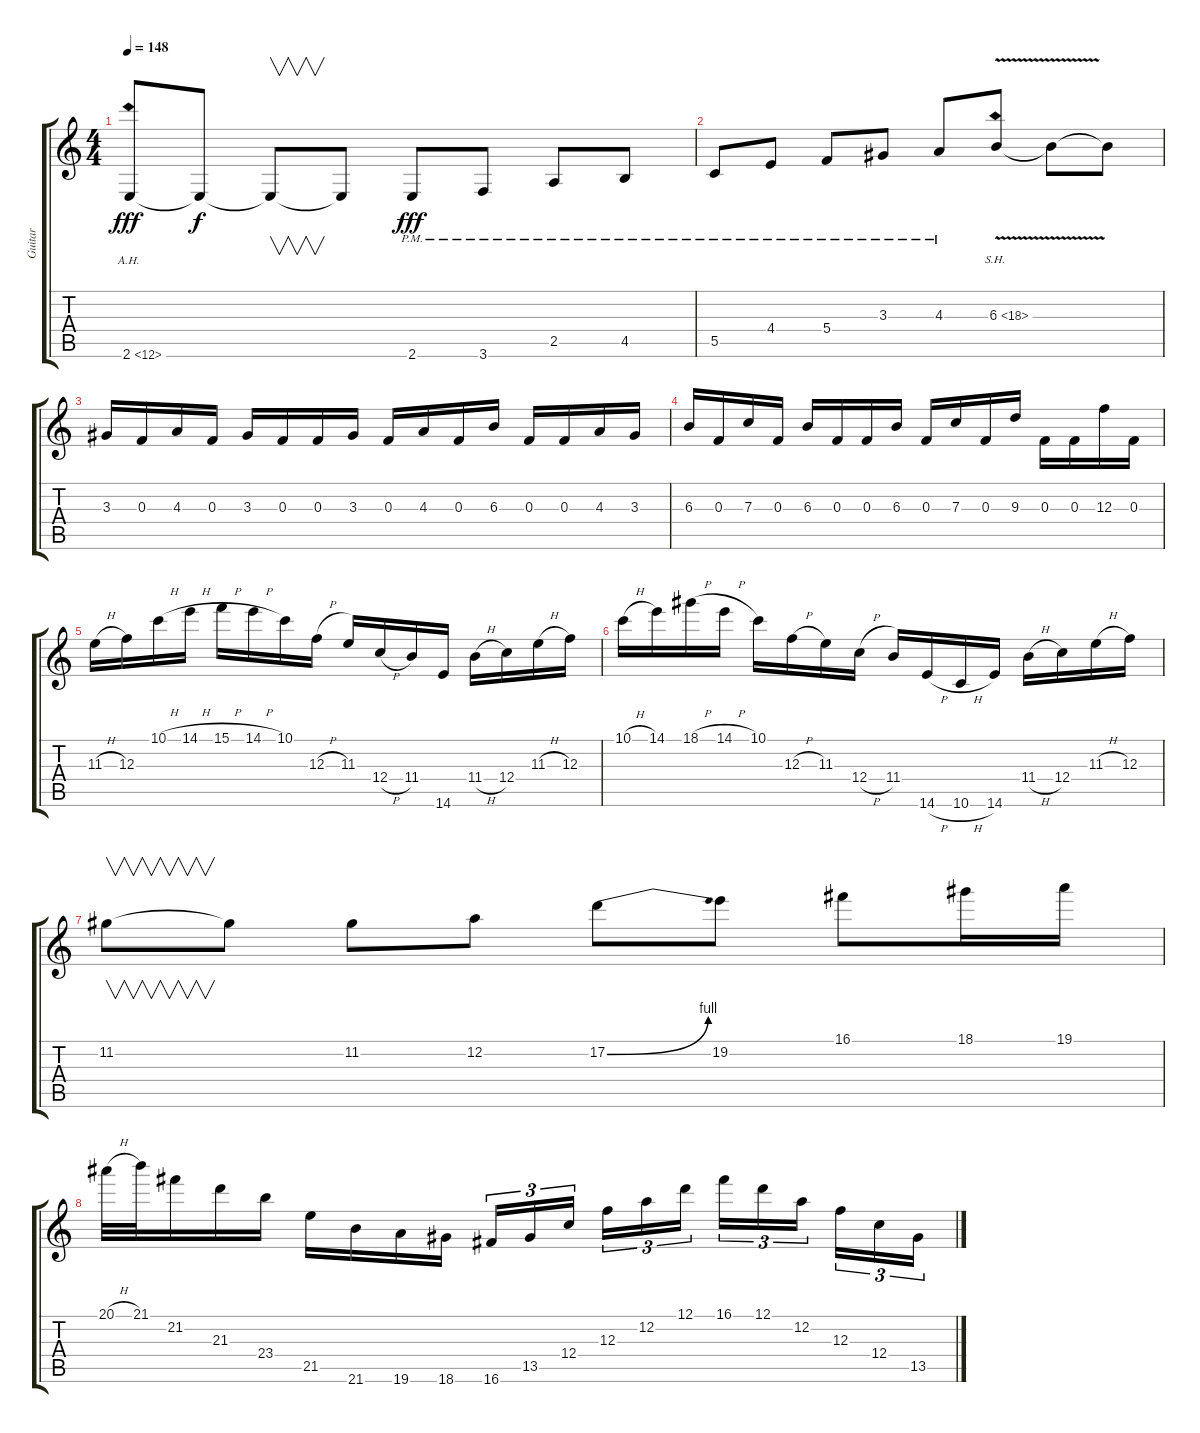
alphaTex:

\track ("Guitar" "Guitar") {instrument overdrivenguitar}
\staff {score tabs}
\tuning (D4 A3 F3 C3 G2 D2) {hide}
\ts (4 4)
\tempo 148
\clef g2
\ks c
2.6{ah 10}.8{dy fff} 2.6{t}.8{dy f} 2.6{t}.8{v} 2.6{t}.8 2.6{pm}.8{dy fff} 3.6{pm}.8 2.5{pm}.8 4.5{pm}.8 |
5.5{pm}.8 4.4{pm}.8 5.4{pm}.8 3.3{pm}.8 4.3{pm}.8 6.3{sh 12 v}.8 6.3{t}.8 6.3{t}.8 |
3.3.16 0.3.16 4.3.16 0.3.16 3.3.16 0.3.16 0.3.16 3.3.16 0.3.16 4.3.16 0.3.16 6.3.16 0.3.16 0.3.16 4.3.16 3.3.16 |
6.3.16 0.3.16 7.3.16 0.3.16 6.3.16 0.3.16 0.3.16 6.3.16 0.3.16 7.3.16 0.3.16 9.3.16 0.3.16 0.3.16 12.3.16 0.3.16 |
11.3{h}.16 12.3.16 10.1{h}.16 14.1{h}.16 15.1{h}.16 14.1{h}.16 10.1.16 12.3{h}.16 11.3.16 12.4{h}.16 11.4.16 14.6.16 11.4{h}.16 12.4.16 11.3{h}.16 12.3.16 |
10.1{h}.16 14.1.16 18.1{h}.16 14.1{h}.16 10.1.16 12.3{h}.16 11.3.16 12.4{h}.16 11.4.16 14.6{h}.16 10.6{h}.16 14.6.16 11.4{h}.16 12.4.16 11.3{h}.16 12.3.16 |
11.2.8{v} 11.2{t}.8 11.2.8 12.2.8 17.2{be (bend 0 0 60 4)}.8 19.2.8 16.1.8 18.1.16 19.1.16 |
20.1{h}.32 21.1.32 21.2.16 21.3.16 23.4.16 21.5.16 21.6.16 19.6.16 18.6.16 16.6.16{tu (3 2)} 13.5.16{tu (3 2)} 12.4.16{tu (3 2) beam splitsecondary} 12.3.16{tu (3 2)} 12.2.16{tu (3 2)} 12.1.16{tu (3 2)} 16.1.16{tu (3 2)} 12.1.16{tu (3 2)} 12.2.16{tu (3 2) beam splitsecondary} 12.3.16{tu (3 2)} 12.4.16{tu (3 2)} 13.5.16{tu (3 2)}
